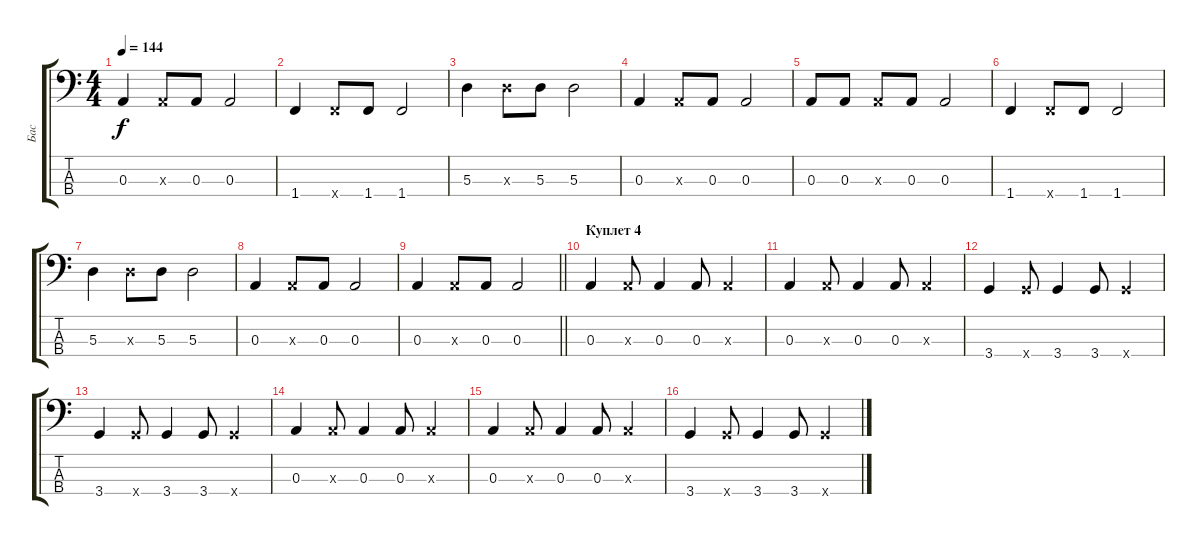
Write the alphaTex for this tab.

\track ("Бас" "Бас") {instrument electricbassfinger}
\staff {score tabs}
\tuning (G2 D2 A1 E1) {hide}
\ts (4 4)
\tempo 144
\clef f4
\ks c
0.3.4{dy f} 0.3{x}.8 0.3.8 0.3.2 |
1.4.4 1.4{x}.8 1.4.8 1.4.2 |
5.3.4 5.3{x}.8 5.3.8 5.3.2 |
0.3.4 0.3{x}.8 0.3.8 0.3.2 |
0.3.8 0.3.8 0.3{x}.8 0.3.8 0.3.2 |
1.4.4 1.4{x}.8 1.4.8 1.4.2 |
5.3.4 5.3{x}.8 5.3.8 5.3.2 |
0.3.4 0.3{x}.8 0.3.8 0.3.2 |
\barLineRight lightlight
0.3.4 0.3{x}.8 0.3.8 0.3.2 |
\section ("" "Куплет 4")
0.3.4 0.3{x}.8 0.3.4 0.3.8 0.3{x}.4 |
0.3.4 0.3{x}.8 0.3.4 0.3.8 0.3{x}.4 |
3.4.4 3.4{x}.8 3.4.4 3.4.8 3.4{x}.4 |
3.4.4 3.4{x}.8 3.4.4 3.4.8 3.4{x}.4 |
0.3.4 0.3{x}.8 0.3.4 0.3.8 0.3{x}.4 |
0.3.4 0.3{x}.8 0.3.4 0.3.8 0.3{x}.4 |
3.4.4 3.4{x}.8 3.4.4 3.4.8 3.4{x}.4
